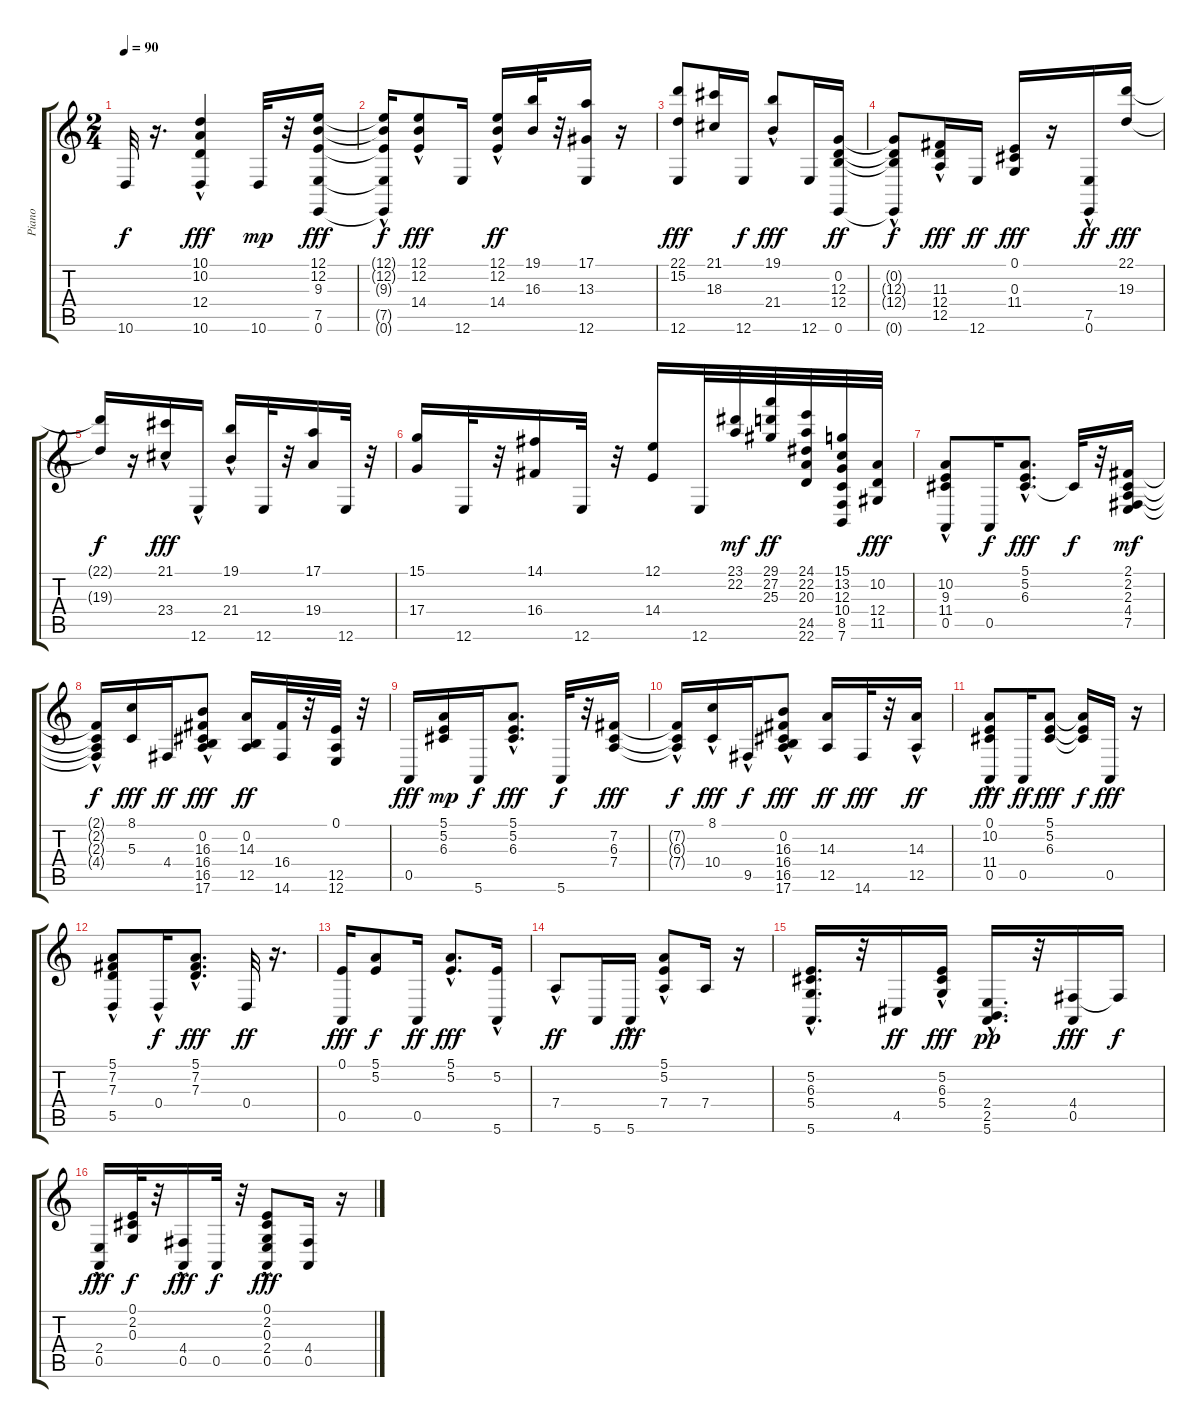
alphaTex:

\track ("Piano   " "Piano   ") {instrument brightacousticpiano}
\staff {score tabs}
\tuning (E4 B3 G3 D3 A2 E2) {hide}
\ts (2 4)
\tempo 90
\clef g2
\ks c
10.6.32{dy f} r.16{d} (10.1 10.2 12.4{hac} 10.6{hac}).4{dy fff} 10.6.32{dy mp} r.32 (12.1 12.2 9.3 7.5 0.6).16{dy fff} |
(12.1{t} 12.2{t} 9.3{t} 7.5{t} 0.6{hac t}).16{dy f} (12.1 12.2{hac} 14.4{hac}).8{dy fff} 12.6.16 (12.1{hac} 12.2 14.4{hac}).16{dy ff} (19.1 16.3).32 r.32 (17.1 13.3 12.6).16 r.16 |
(22.1 15.2 12.6).8{dy fff} (21.1 18.3).16 12.6.16{dy f} (19.1{hac} 21.4{hac}).8{dy fff} 12.6.16 (0.2 12.3 12.4 0.6).16{dy ff} |
(0.2{hac t} 12.3{hac t} 12.4{hac t} 0.6{hac t}).8{dy f} (11.3 12.4{hac} 12.5).16{dy fff} 12.6.16{dy ff} (0.1 0.3 11.4).16{dy fff} r.16 (7.5 0.6{hac}).16{dy ff} (22.1 19.3).16{dy fff} |
(22.1{t} 19.3{t}).16{dy f} r.16 (21.1 23.4{hac}).16{dy fff} 12.6{hac}.16 (19.1 21.4{hac}).16 12.6.32 r.32 (17.1 19.4).16 12.6.32 r.32 |
(15.1 17.4).16 12.6.32 r.32 (14.1 16.4).16 12.6.32 r.32 (12.1 14.4).16 12.6.32 (23.1 22.2).32{dy mf} (29.1 27.2 25.3).32{dy ff} (24.1 22.2 20.3 24.5 22.6).32 (15.1 13.2 12.3 10.4 8.5 7.6).32 (10.2 12.4 11.5).32{dy fff} |
(10.2 9.3 11.4 0.5{hac}).8 0.5.16{dy f} (5.1{hac} 5.2 6.3{hac}).8{d dy fff} 6.3{t}.32{dy f} r.32 (2.1 2.2 2.3 4.4 7.5).16{dy mf} |
(2.1{t} 2.2{t} 2.3{hac t} 4.4{hac t}).16{dy f} (8.1 5.3).16{dy fff} 4.4.16{dy ff} (0.2 16.3 16.4{hac} 16.5{hac} 17.6).8{dy fff} (0.2 14.3 12.5).16{dy ff} (16.4 14.6).32 r.32 (0.1 12.5 12.6).32 r.32 |
0.5.16{dy fff} (5.1 5.2 6.3).16{dy mp} 5.6.16{dy f} (5.1{hac} 5.2 6.3{hac}).8{d dy fff} 5.6.32{dy f} r.32 (7.2 6.3 7.4).16{dy fff} |
(7.2{hac t} 6.3{hac t} 7.4{t}).16{dy f} (8.1{hac} 10.4).16{dy fff} 9.5{hac}.16{dy f} (0.2 16.3 16.4{hac} 16.5{hac} 17.6).8{dy fff} (14.3 12.5).16{dy ff} 14.6.32{dy fff} r.32 (14.3 12.5{hac}).16{dy ff} |
(0.1 10.2 11.4 0.5{hac}).8{dy fff} 0.5.16{dy ff} (5.1 5.2 6.3).8{dy fff} (5.1{t} 5.2{t} 6.3{t}).16{dy f} 0.5.16{dy fff} r.16 |
(5.1 7.2{hac} 7.3 5.5{hac}).8 0.4{hac}.16{dy f} (5.1 7.2 7.3{hac}).8{d dy fff} 0.4.32{dy ff} r.16{d} |
(0.1 0.5).16{dy fff} (5.1 5.2).8{dy f} 0.5.16{dy ff} (5.1{hac} 5.2).8{d dy fff} (5.2 5.6{hac}).16 |
7.4{hac}.8{dy ff} 5.6.16 5.6{hac}.16{dy fff} (5.1 5.2 7.4{hac}).8 7.4.16 r.16 |
(5.2 6.3 5.4 5.6{hac}).16{d} r.32 4.5.16{dy ff} (5.2 6.3{hac} 5.4).16{dy fff} (2.4{hac} 2.5 5.6).16{d dy pp} r.32 (4.4 0.5).16{dy fff} 4.4{t}.16{dy f} |
(2.4{hac} 0.5{hac}).16{dy fff} (0.1 2.2 0.3).32{dy f} r.32 (4.4{hac} 0.5).16{dy fff} 0.5.32{dy f} r.32 (0.1 2.2 0.3{hac} 2.4{hac} 0.5{hac}).8{dy fff} (4.4 0.5).16 r.16
